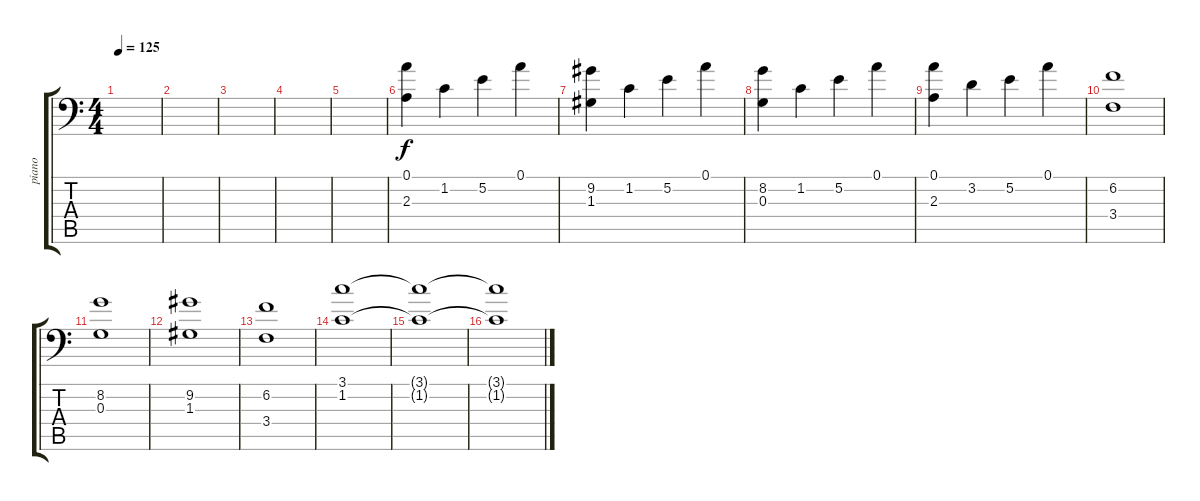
\track ("piano" "piano") {instrument brightacousticpiano}
\staff {score tabs}
\tuning (A4 B3 G3 D3 A2 A1) {hide}
\ts (4 4)
\tempo 125
\clef f4
\ks c
|
|
|
|
|
(0.1 2.3).4 1.2.4 5.2.4 0.1.4 |
(9.2 1.3).4 1.2.4 5.2.4 0.1.4 |
(8.2 0.3).4 1.2.4 5.2.4 0.1.4 |
(0.1 2.3).4 3.2.4 5.2.4 0.1.4 |
(6.2 3.4).1 |
(8.2 0.3).1 |
(9.2 1.3).1 |
(6.2 3.4).1 |
(3.1 1.2).1 |
(3.1{t} 1.2{t}).1 |
(3.1{t} 1.2{t}).1
